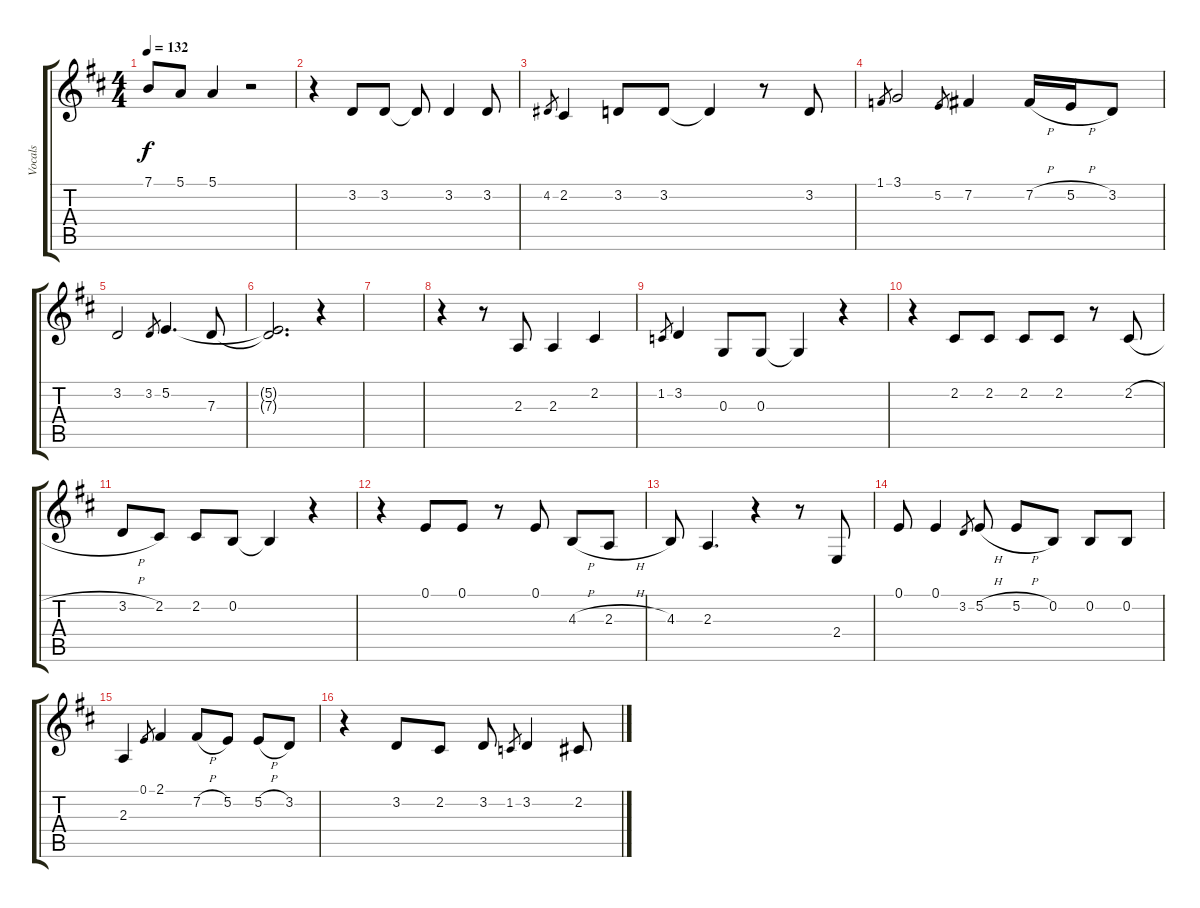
\track ("Vocals" "Vocals") {instrument lead1square}
\staff {score tabs}
\tuning (E4 B3 G3 D3 A2 E2) {hide}
\ts (4 4)
\tempo 132
\clef g2
\ks d
7.1{t}.8{dy f} 5.1.8 5.1.4 r.2 |
r.4 3.2.8 3.2.8 3.2{t}.8 3.2.4 3.2.8 |
4.2.8{gr} 2.2.4 3.2.8 3.2.8 3.2{t}.4 r.8 3.2.8 |
1.1.8{gr} 3.1.2 5.2.8{gr} 7.2.4 7.2{h}.16 5.2{h}.16 3.2.8 |
3.2.2 3.2.8{gr} 5.2.4{d} 7.3.8 |
(5.2{t} 7.3{t}).2{d} r.4 |
|
r.4 r.8 2.3.8 2.3.4 2.2.4 |
1.2.8{gr} 3.2.4 0.3.8 0.3.8 0.3{t}.4 r.4 |
r.4 2.2.8 2.2.8 2.2.8 2.2.8 r.8 2.2{h}.8 |
3.2{h}.8 2.2.8 2.2.8 0.2.8 0.2{t}.4 r.4 |
r.4 0.1.8 0.1.8 r.8 0.1.8 4.3{h}.8 2.3{h}.8 |
4.3.8 2.3.4{d} r.4 r.8 2.4.8 |
0.1.8 0.1.4 3.2.8{gr} 5.2{h}.8 5.2{h}.8 0.2.8 0.2.8 0.2.8 |
2.3.4 0.1.8{gr} 2.1.4 7.2{h}.8 5.2.8 5.2{h}.8 3.2.8 |
r.4 3.2.8 2.2.8 3.2.8 1.2.8{gr} 3.2.4 2.2.8
